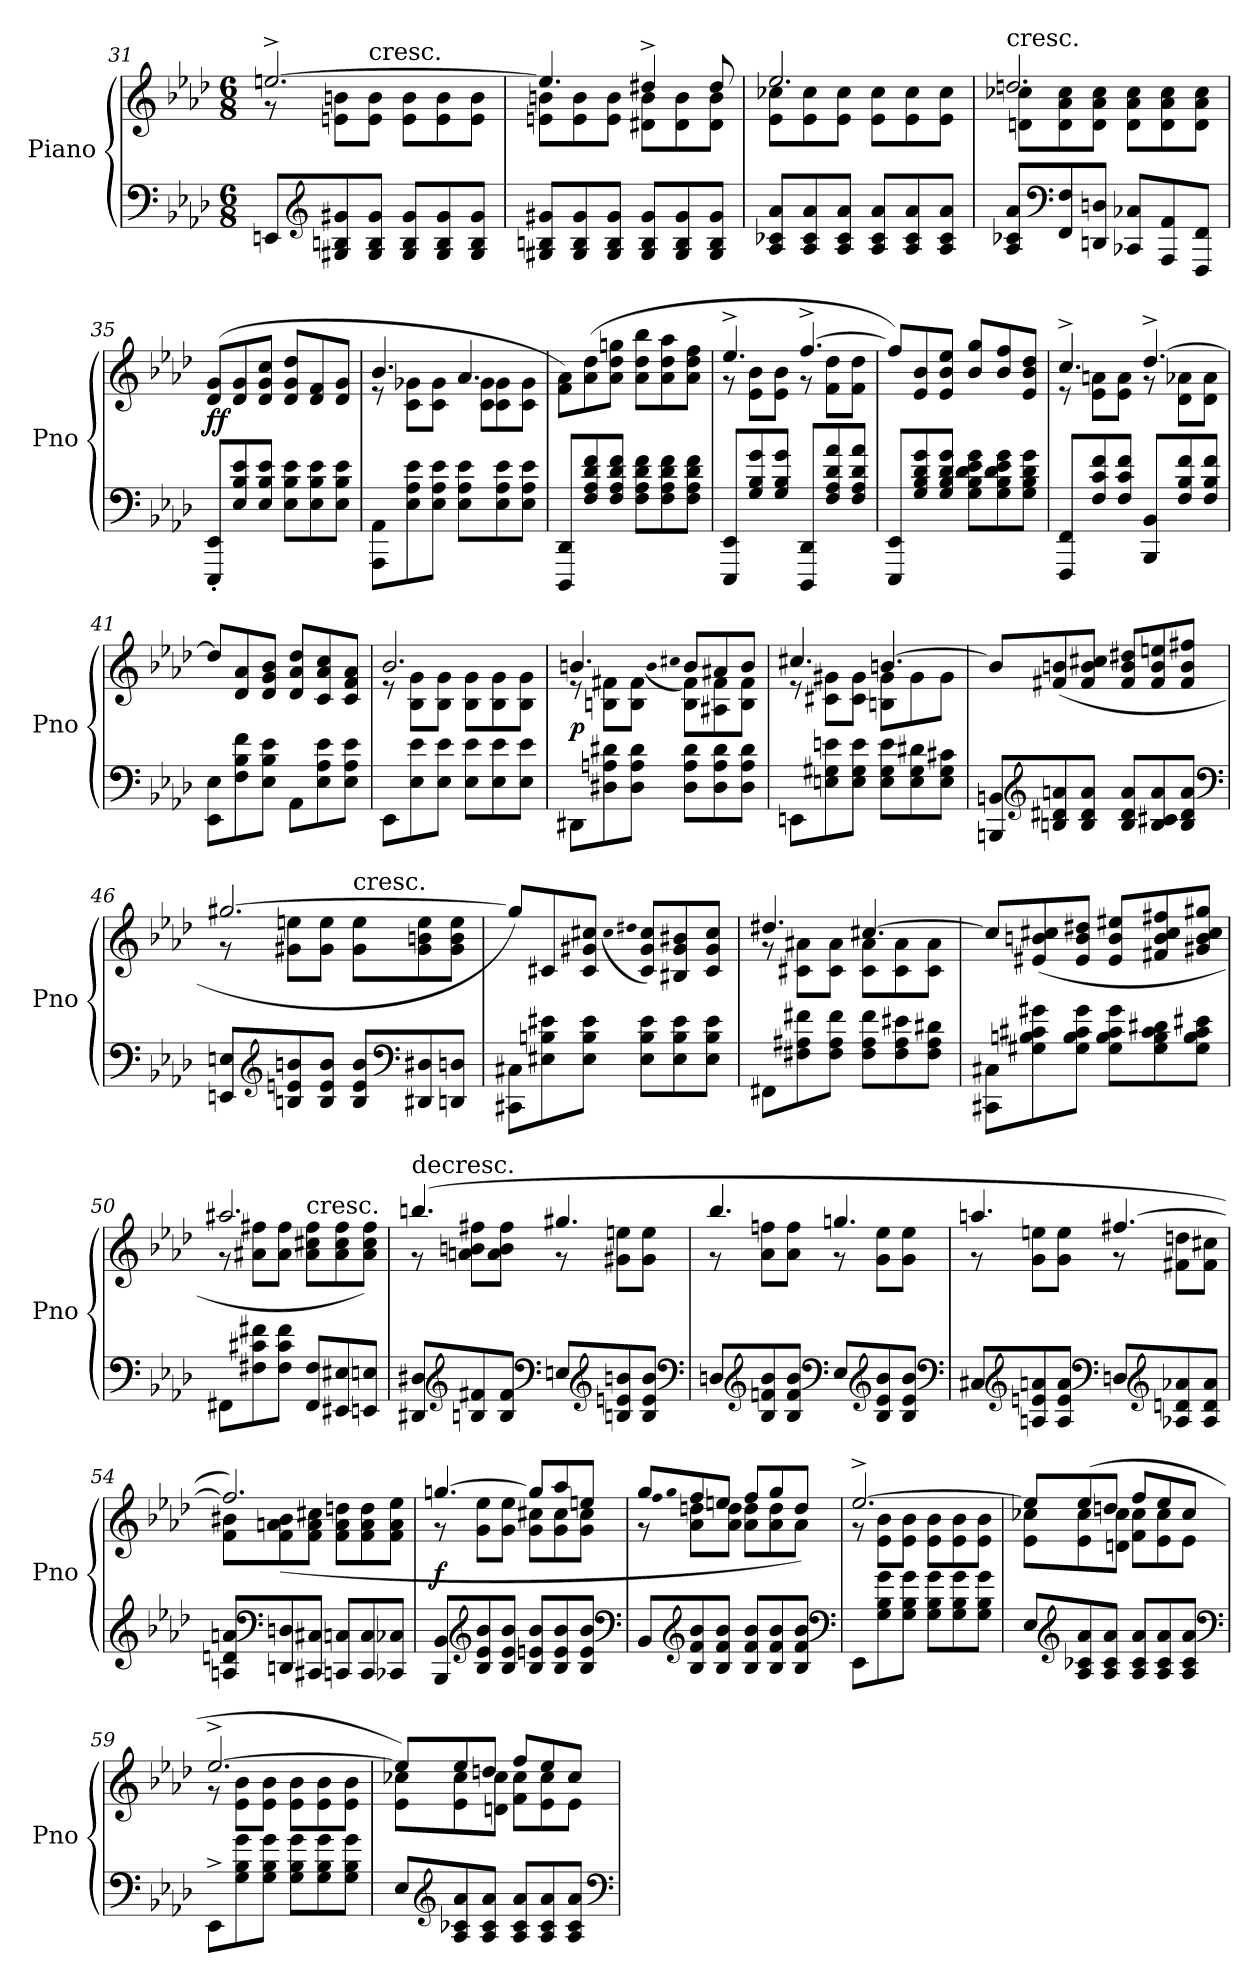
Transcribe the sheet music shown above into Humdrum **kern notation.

**kern	**kern	**dynam
*part1	*part1	*part1
*staff2	*staff1	*staff1/2
*I"Piano	*	*
*I'Pno	*	*
*clefF4	*clefG2	*
*k[b-e-a-d-]	*k[b-e-a-d-]	*
*A-:	*A-:	*
*M6/8	*M6/8	*
=31	=31	=31
*	*^	*
8EEn/L	[2.een^/	8r	.
*clefG2	*	*	*
8G#X/ 8Bn/ 8g#X/	.	8en\ 8bn\L	.
!	!	!LO:TX:t=cresc.	!
8G#/ 8B/ 8g#/J	.	8e\ 8b\J	.
8G#/ 8B/ 8g#/L	.	8e\ 8b\L	.
8G#/ 8B/ 8g#/	.	8e\ 8b\	.
8G#/ 8B/ 8g#/J	.	8e\ 8b\J	.
=32	=32	=32	=32
8G#X/ 8Bn/ 8g#X/L	4.ee/]	8en\ 8bn\L	.
8G#/ 8B/ 8g#/	.	8e\ 8b\	.
8G#/ 8B/ 8g#/J	.	8e\ 8b\J	.
8G#/ 8B/ 8g#/L	4dd#X^/	8d#X\ 8b\L	.
8G#/ 8B/ 8g#/	.	8d#\ 8b\	.
8G#/ 8B/ 8g#/J	8dd#/	8d#\ 8b\J	.
=33	=33	=33	=33
8A-/ 8c-X/ 8a-/L	2.ee-/	8e-\ 8cc-X\L	.
8A-/ 8c-/ 8a-/	.	8e-\ 8cc-\	.
8A-/ 8c-/ 8a-/J	.	8e-\ 8cc-\J	.
8A-/ 8c-/ 8a-/L	.	8e-\ 8cc-\L	.
8A-/ 8c-/ 8a-/	.	8e-\ 8cc-\	.
8A-/ 8c-/ 8a-/J	.	8e-\ 8cc-\J	.
=34	=34	=34	=34
!	!LO:TX:t=cresc.	!	!
8A-/ 8c-X/ 8a-/L	2.ddn/	8dn\ 8cc-X\L	.
*clefF4	*	*	*
8FF/ 8F/	.	8d\ 8a-\ 8cc-\	.
8DDn/ 8Dn/J	.	8d\ 8a-\ 8cc-\J	.
8CC-X/ 8C-X/L	.	8d\ 8a-\ 8cc-\L	.
8AAA-/ 8AA-/	.	8d\ 8a-\ 8cc-\	.
8FFF/ 8FF/J	.	8d\ 8a-\ 8cc-\J	.
*	*v	*v	*
=35	=35	=35
8EEE-'/ 8EE-'/L	(8d-/ 8g/L	ff
8E-/ 8B-/ 8e-/	8d-/ 8g/	.
8E-/ 8B-/ 8e-/J	8d-/ 8g/ 8cc/J	.
8E-\ 8B-\ 8e-\L	8d-/ 8g/ 8dd-/L	.
8E-\ 8B-\ 8e-\	8d-/ 8f/	.
8E-\ 8B-\ 8e-\J	8d-/ 8g/J	.
=36	=36	=36
*	*^	*
8AAA-\ 8AA-\L	4.b-/	8r	.
8E-\ 8A-\ 8e-\	.	8c\ 8g-X\L	.
8E-\ 8A-\ 8e-\J	.	8c\ 8g-\J	.
8E-\ 8A-\ 8e-\L	4.a-/	8c\ 8g-\L	.
8E-\ 8A-\ 8e-\	.	8c\ 8g-\	.
8E-\ 8A-\ 8e-\J	.	8c\ 8g-\J	.
*	*v	*v	*
=37	=37	=37
8DDD-/ 8DD-/L	8f\ 8a-\L)	.
8F/ 8A-/ 8d-/ 8f/	(8a-\ 8dd-\	.
8F/ 8A-/ 8d-/ 8f/J	8a-\ 8dd-\ 8ggn\J	.
8F\ 8A-\ 8d-\ 8f\L	8a-\ 8dd-\ 8bb-\L	.
8F\ 8A-\ 8d-\ 8f\	8a-\ 8dd-\ 8aa-\	.
8F\ 8A-\ 8d-\ 8f\J	8a-\ 8dd-\ 8ff\J	.
=38	=38	=38
*	*^	*
8EEE-/ 8EE-/L	4.ee-^/	8r	.
8G/ 8B-/ 8g/	.	8e-\ 8b-\L	.
8G/ 8B-/ 8g/J	.	8e-\ 8b-\J	.
8DDD-/ 8DD-/L	[4.ff^/	8r	.
8F/ 8A-/ 8d-/ 8a-/	.	8f\ 8dd-\L	.
8F/ 8A-/ 8d-/ 8a-/J	.	8f\ 8dd-\J	.
*	*v	*v	*
=39	=39	=39
8EEE-/ 8EE-/L	8ff/L])	.
8G/ 8B-/ 8d-/ 8g/	8e-/ 8b-/	.
8G/ 8B-/ 8d-/ 8g/J	8e-/ 8b-/ 8ee-/J	.
8G\ 8B-\ 8d-\ 8e-\ 8g\L	8b-/ 8gg/L	.
8G\ 8B-\ 8d-\ 8e-\ 8g\	8b-/ 8ff/	.
8G\ 8B-\ 8d-\ 8g\J	8e-/ 8b-/ 8dd-/J	.
=40	=40	=40
*	*^	*
8FFF/ 8FF/L	4.cc^/	8r	.
8F/ 8c/ 8f/	.	8e-\ 8an\L	.
8F/ 8c/ 8f/J	.	8e-\ 8a\J	.
8BBB-/ 8BB-/L	[4.dd-^/	8r	.
8F/ 8B-/ 8f/	.	8d-\ 8a-X\L	.
8F/ 8B-/ 8f/J	.	8d-\ 8a-\J	.
*	*v	*v	*
=41	=41	=41
8EE-\ 8E-\L	8dd-/L]	.
8F\ 8B-\ 8f\	8d-/ 8a-/	.
8E-\ 8B-\ 8e-\J	8d-/ 8g/ 8b-/J	.
8AA-\L	8d-/ 8a-/ 8dd-/L	.
8E-\ 8A-\ 8e-\	8c/ 8a-/ 8cc/	.
8E-\ 8A-\ 8e-\J	8c/ 8f/ 8a-/J	.
=42	=42	=42
*	*^	*
8EE-\L	2.b-/	8r	.
8E-\ 8e-\	.	8B-\ 8g\L	.
8E-\ 8e-\J	.	8B-\ 8g\J	.
8E-\ 8e-\L	.	8B-\ 8g\L	.
8E-\ 8e-\	.	8B-\ 8g\	.
8E-\ 8e-\J	.	8B-\ 8g\J	.
=43	=43	=43	=43
8DD#X\L	4.bn/	8r	p
8D#X\ 8An\ 8d#X\	.	8Bn\ 8f#X\L	.
8D#\ 8A\ 8d#\J	.	8B\ 8f#\J	.
.	(qb	.	.
.	qcc#X	.	.
8D#\ 8A\ 8d#\L	8b/L	8B\ 8f#\L)	.
8D#\ 8A\ 8d#\	8a#X/	8A#X\ 8f#\	.
8D#\ 8A\ 8d#\J	8b/J	8B\ 8f#\J	.
=44	=44	=44	=44
8EEn\L	4.cc#X/	8r	.
8En\ 8G#X\ 8en\	.	8c#X\ 8g#X\L	.
8E\ 8G#\ 8e\J	.	8c#\ 8g#\J	.
8E\ 8G#\ 8e\L	[4.bn/	8Bn\ 8g#\L	.
8E\ 8G#\ 8d#X\	.	8g#\	.
8E\ 8G#\ 8c#X\J	.	8g#\J	.
=45	=45	=45	=45
!	!LO:TX:t=cresc.	!	!
*	*v	*v	*
8BBBn/ 8BBn/L	8bn/L]	.
*clefG2	*	*
8Bn/ 8d#X/ 8an/	(8f#X/ 8b/	.
8B/ 8d#/ 8a/J	8f#/ 8b/ 8cc#X/J	.
8B/ 8d#/ 8a/L	8f#/ 8b/ 8dd#X/L	.
8B/ 8c#X/ 8a/	8f#/ 8b/ 8een/	.
8B/ 8d#/ 8a/J	8f#/ 8b/ 8ff#X/J	.
*clefF4	*	*
=46	=46	=46
*	*^	*
8EEn/ 8En/L	[2.gg#X/	8r	.
*clefG2	*	*	*
8Bn/ 8en/ 8bn/	.	8g#X\ 8een\L	.
8B/ 8e/ 8b/J	.	8g#\ 8ee\J	.
!	!	!LO:TX:t=cresc.	!
8B/ 8e/ 8b/L	.	8g#\ 8ee\L	.
*clefF4	*	*	*
8DD#X/ 8D#X/	.	8g#\ 8bn\ 8ee\	.
8DDn/ 8Dn/J	.	8g#\ 8b\ 8ee\J	.
*	*v	*v	*
=47	=47	=47
8CC#X\ 8C#X\L	8gg#/L])	.
8E#X\ 8Bn\ 8e#X\	8c#X/	.
8E#\ 8B\ 8e#\J	8c#/ 8g#X/ 8cc#X/J	.
.	(qcc#	.
.	qdd#X	.
8E#\ 8B\ 8e#\L	8c#/ 8g#/ 8cc#/L)	.
8E#\ 8B\ 8e#\	8B#X/ 8g#/ 8b#X/	.
8E#\ 8B\ 8e#\J	8c#/ 8g#/ 8cc#/J	.
=48	=48	=48
*	*^	*
8FF#X\L	4.dd#X/	8r	.
8F#X\ 8A#X\ 8f#X\	.	8c#X\ 8a#X\L	.
8F#\ 8A#\ 8f#\J	.	8c#\ 8a#\J	.
8F#\ 8A#\ 8f#\L	[4.cc#X/	8c#\ 8a#\L	.
8F#\ 8A#\ 8e#X\	.	8c#\ 8a#\	.
8F#\ 8A#\ 8d#X\J	.	8c#\ 8a#\J	.
=49	=49	=49	=49
!	!LO:TX:t=cresc.	!	!
*	*v	*v	*
8CC#X\ 8C#X\L	8cc#/L]	.
8G#X\ 8Bn\ 8c#X\ 8g#X\	(8e#X/ 8bn/ 8cc#X/	.
8G#\ 8B\ 8c#\ 8g#\J	8e#/ 8b/ 8dd#X/J	.
8G#\ 8B\ 8c#\ 8g#\L	8e#/ 8b/ 8ee#X/L	.
8G#\ 8B\ 8c#\ 8d#X\	8f#X/ 8b/ 8cc#/ 8ff#X/	.
8G#\ 8B\ 8c#\ 8e#X\J	8g#X/ 8b/ 8cc#/ 8gg#X/J	.
=50	=50	=50
*	*^	*
8FF#X\L	2.aa#X/	8r	.
8F#X\ 8c#X\ 8f#X\	.	8a#X\ 8ff#X\L	.
8F#\ 8c#\ 8f#\J	.	8a#\ 8ff#\J	.
!	!	!LO:TX:t=cresc.	!
8FF#/ 8F#/L	.	8a#\ 8cc#X\ 8ff#\L	.
8EE#X/ 8E#X/	.	8a#\ 8cc#\ 8ff#\	.
8EEn/ 8En/J	.	8a#\ 8cc#\ 8ff#\J)	.
=51	=51	=51	=51
!	!LO:TX:t=decresc.	!	!
8DD#X/ 8D#X/L	(4.bbn/	8r	.
*clefG2	*	*	*
8Bn/ 8f#X/	.	8an\ 8bn\ 8ff#X\L	.
8B/ 8f#/J	.	8a\ 8b\ 8ff#\J	.
*clefF4	*	*	*
8En/L	4.gg#X/	8r	.
*clefG2	*	*	*
8Bn/ 8en/ 8bn/	.	8g#X\ 8een\L	.
8B/ 8e/ 8b/J	.	8g#\ 8ee\J	.
*clefF4	*	*	*
=52	=52	=52	=52
8Dn/L	4.bb-/	8r	.
*clefG2	*	*	*
8B-/ 8fn/ 8b-/	.	8a-\ 8ffn\L	.
8B-/ 8f/ 8b-/J	.	8a-\ 8ff\J	.
*clefF4	*	*	*
8E-/L	4.ggn/	8r	.
*clefG2	*	*	*
8B-/ 8e-/ 8b-/	.	8g\ 8ee-\L	.
8B-/ 8e-/ 8b-/J	.	8g\ 8ee-\J	.
*clefF4	*	*	*
=53	=53	=53	=53
8C#X/L	4.aan/	8r	.
*clefG2	*	*	*
8An/ 8en/ 8an/	.	8g\ 8een\L	.
8A/ 8e/ 8a/J	.	8g\ 8ee\J	.
*clefF4	*	*	*
8Dn/L	[4.ff#X/	8r	.
*clefG2	*	*	*
8A-X/ 8dn/ 8a-X/	.	8f#X\ 8ddn\L	.
8A-/ 8d/ 8a-/J	.	8f#\ 8cc#X\J	.
=54	=54	=54	=54
8An/ 8dn/ 8an/L	2.ff#/])	8f\ 8b#X\L	.
*clefF4	*	*	*
8DDn/ 8Dn/	.	(8f\ 8an\ 8b#\	.
8CC#X/ 8C#X/J	.	8f\ 8a\ 8cc#X\J	.
8CCn/ 8Cn/L	.	8f\ 8a\ 8ddn\L	.
8CC/ 8C/	.	8f\ 8a\ 8dd\	.
8CC-X/ 8C-X/J	.	8f\ 8a\ 8ee-\J	.
=55	=55	=55	=55
8BBB-/ 8BB-/L	[4.ggn/	8r	f
*clefG2	*	*	*
8B-/ 8e-/ 8b-/	.	8g\ 8ee-\L	.
8B-/ 8e-/ 8b-/J	.	8g\ 8ee-\J	.
8B-/ 8en/ 8b-/L	8gg/L]	8g\ 8cc#X\L	.
8B-/ 8e/ 8b-/	8aa-/	8g\ 8cc#\	.
8B-/ 8e/ 8b-/J	8een/J	8g\ 8cc#\J	.
*clefF4	*	*	*
=56	=56	=56	=56
8BB-/L	8gg/L	8r	.
*clefG2	*	*	*
.	qff	.	.
.	qgg	.	.
8B-/ 8f/ 8b-/	8ff/	8a-\ 8ddn\L	.
8B-/ 8f/ 8b-/J	8een/J	8a-\ 8dd\J	.
8B-/ 8f/ 8b-/L	8ff/L	8a-\ 8dd\L	.
8B-/ 8f/ 8b-/	8gg/	8a-\ 8dd\	.
8B-/ 8f/ 8b-/J	8dd/J)	8a-\J	.
*clefF4	*	*	*
=57	=57	=57	=57
8EE-\L	[2.ee-^/	8r	.
8G\ 8B-\ 8g\	.	8e-\ 8b-\L	.
8G\ 8B-\ 8g\J	.	8e-\ 8b-\J	.
8G\ 8B-\ 8g\L	.	8e-\ 8b-\L	.
8G\ 8B-\ 8g\	.	8e-\ 8b-\	.
8G\ 8B-\ 8g\J	.	8e-\ 8b-\J	.
=58	=58	=58	=58
8E-/L	8ee-/L]	8e-\ 8cc-X\L	.
*clefG2	*	*	*
8A-/ 8c-X/ 8a-/	(8ee-/	8e-\ 8cc-\	.
8A-/ 8c-/ 8a-/J	8ddn/J	8dn\ 8cc-\J	.
8A-/ 8c-/ 8a-/L	8ff/L	8f\ 8cc-\L	.
8A-/ 8c-/ 8a-/	8ee-/	8e-\ 8cc-\	.
8A-/ 8c-/ 8a-/J	8cc-/J	8e-\J	.
*clefF4	*	*	*
=59	=59	=59	=59
8EE-^\L	[2.ee-^/	8r	.
8G\ 8B-\ 8g\	.	8e-\ 8b-\L	.
8G\ 8B-\ 8g\J	.	8e-\ 8b-\J	.
8G\ 8B-\ 8g\L	.	8e-\ 8b-\L	.
8G\ 8B-\ 8g\	.	8e-\ 8b-\	.
8G\ 8B-\ 8g\J	.	8e-\ 8b-\J	.
=60	=60	=60	=60
8E-/L	8ee-/L])	8e-\ 8cc-X\L	.
*clefG2	*	*	*
8A-/ 8c-X/ 8a-/	8ee-/	8e-\ 8cc-\	.
8A-/ 8c-/ 8a-/J	8ddn/J	8dn\ 8cc-\J	.
8A-/ 8c-/ 8a-/L	8ff/L	8f\ 8cc-\L	.
8A-/ 8c-/ 8a-/	8ee-/	8e-\ 8cc-\	.
8A-/ 8c-/ 8a-/J	8cc-/J	8e-\J	.
*	*v	*v	*
*clefF4	*	*
=	=	=
*-	*-	*-
